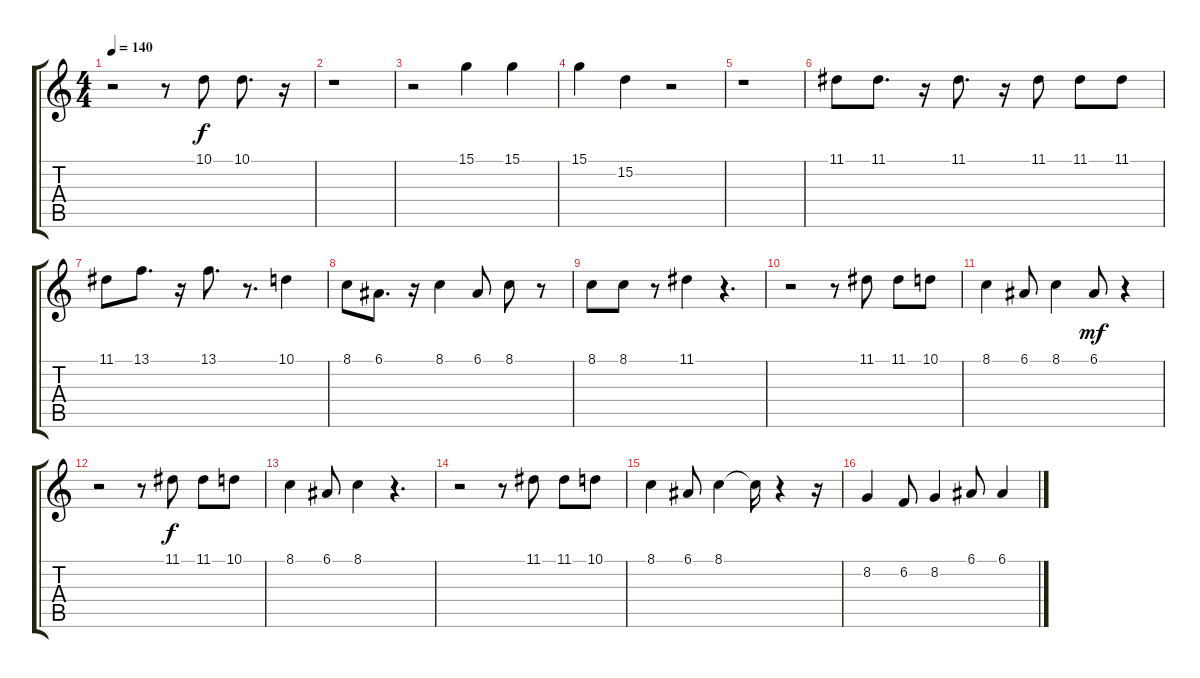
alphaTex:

\track "" {instrument lead3calliope}
\staff {score tabs}
\tuning (E4 B3 G3 D3 A2 E2) {hide}
\ts (4 4)
\tempo 140
\clef g2
\ks c
r.2{dy f} r.8 10.1.8 10.1.8{d} r.16 |
r.1 |
r.2 15.1.4 15.1.4 |
15.1.4 15.2.4 r.2 |
r.1 |
11.1.8 11.1.8{d} r.16 11.1.8{d} r.16 11.1.8 11.1.8 11.1.8 |
11.1.8 13.1.8{d} r.16 13.1.8{d} r.8{d} 10.1.4 |
8.1.8 6.1.8{d} r.16 8.1.4 6.1.8 8.1.8 r.8 |
8.1.8 8.1.8 r.8 11.1.4 r.4{d} |
r.2 r.8 11.1.8 11.1.8 10.1.8 |
8.1.4 6.1.8 8.1.4 6.1.8{dy mf} r.4 |
r.2 r.8 11.1.8{dy f} 11.1.8 10.1.8 |
8.1.4 6.1.8 8.1.4 r.4{d} |
r.2 r.8 11.1.8 11.1.8 10.1.8 |
8.1.4 6.1.8 8.1.4 8.1{t}.16 r.4 r.16 |
8.2.4 6.2.8 8.2.4 6.1.8 6.1.4
